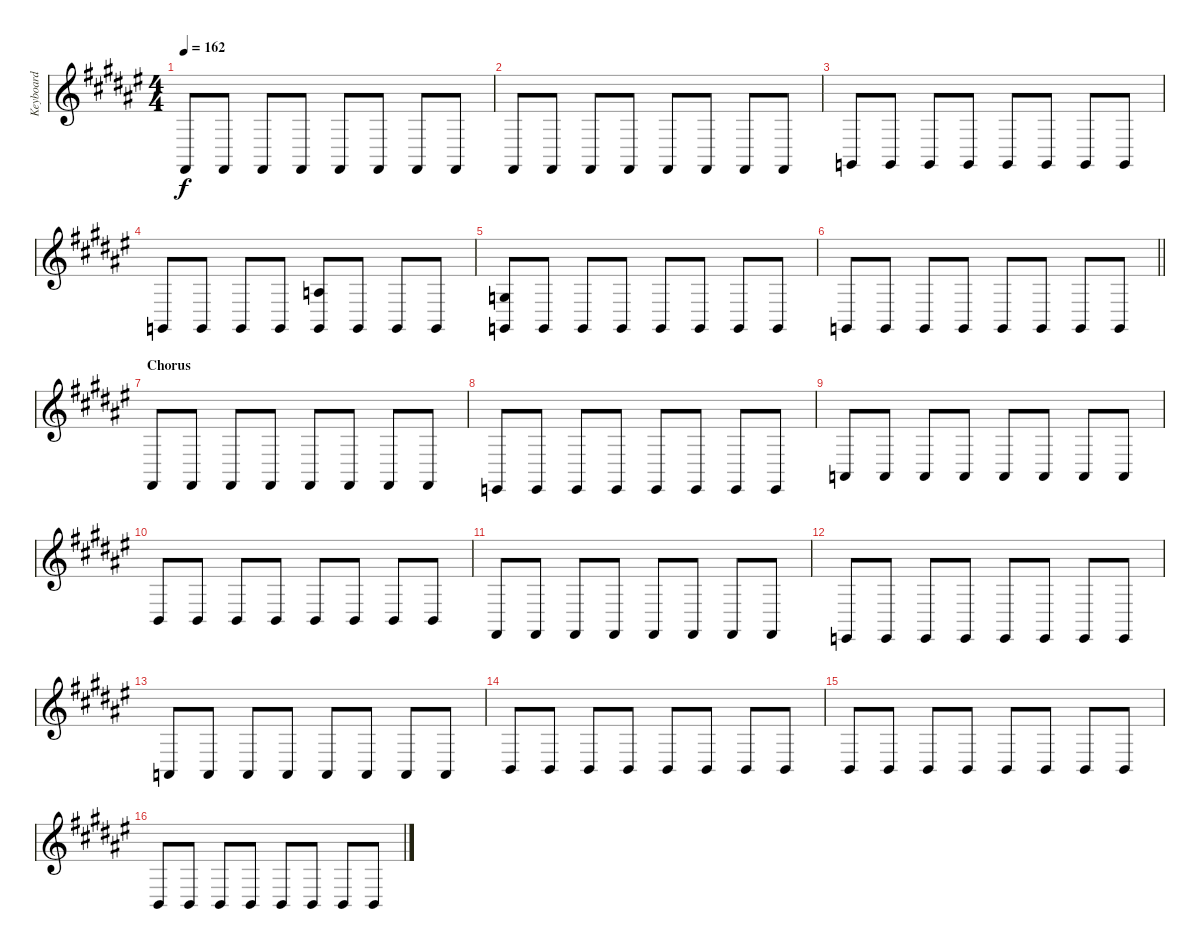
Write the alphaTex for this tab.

\track ("Keyboard" "Keyboard") {instrument lead2sawtooth}
\staff {score}
\tuning (E4 B3 G3 D3 A2 E2) {hide}
\ts (4 4)
\tempo 162
\clef g2
\ks f#
2.6.8{dy f} 2.6.8 2.6.8 2.6.8 2.6.8 2.6.8 2.6.8 2.6.8 |
2.6.8 2.6.8 2.6.8 2.6.8 2.6.8 2.6.8 2.6.8 2.6.8 |
3.6.8 3.6.8 3.6.8 3.6.8 3.6.8 3.6.8 3.6.8 3.6.8 |
3.6.8 3.6.8 3.6.8 3.6.8 (7.4 3.6).8 3.6.8 3.6.8 3.6.8 |
(5.4 3.6).8 3.6.8 3.6.8 3.6.8 3.6.8 3.6.8 3.6.8 3.6.8 |
\barLineRight lightlight
3.6.8 3.6.8 3.6.8 3.6.8 3.6.8 3.6.8 3.6.8 3.6.8 |
\section ("" "Chorus")
2.6.8 2.6.8 2.6.8 2.6.8 2.6.8 2.6.8 2.6.8 2.6.8 |
0.6.8 0.6.8 0.6.8 0.6.8 0.6.8 0.6.8 0.6.8 0.6.8 |
5.6.8 5.6.8 5.6.8 5.6.8 5.6.8 5.6.8 5.6.8 5.6.8 |
7.6.8 7.6.8 7.6.8 7.6.8 7.6.8 7.6.8 7.6.8 7.6.8 |
2.6.8 2.6.8 2.6.8 2.6.8 2.6.8 2.6.8 2.6.8 2.6.8 |
0.6.8 0.6.8 0.6.8 0.6.8 0.6.8 0.6.8 0.6.8 0.6.8 |
5.6.8 5.6.8 5.6.8 5.6.8 5.6.8 5.6.8 5.6.8 5.6.8 |
7.6.8 7.6.8 7.6.8 7.6.8 7.6.8 7.6.8 7.6.8 7.6.8 |
7.6.8 7.6.8 7.6.8 7.6.8 7.6.8 7.6.8 7.6.8 7.6.8 |
7.6.8 7.6.8 7.6.8 7.6.8 7.6.8 7.6.8 7.6.8 7.6.8
